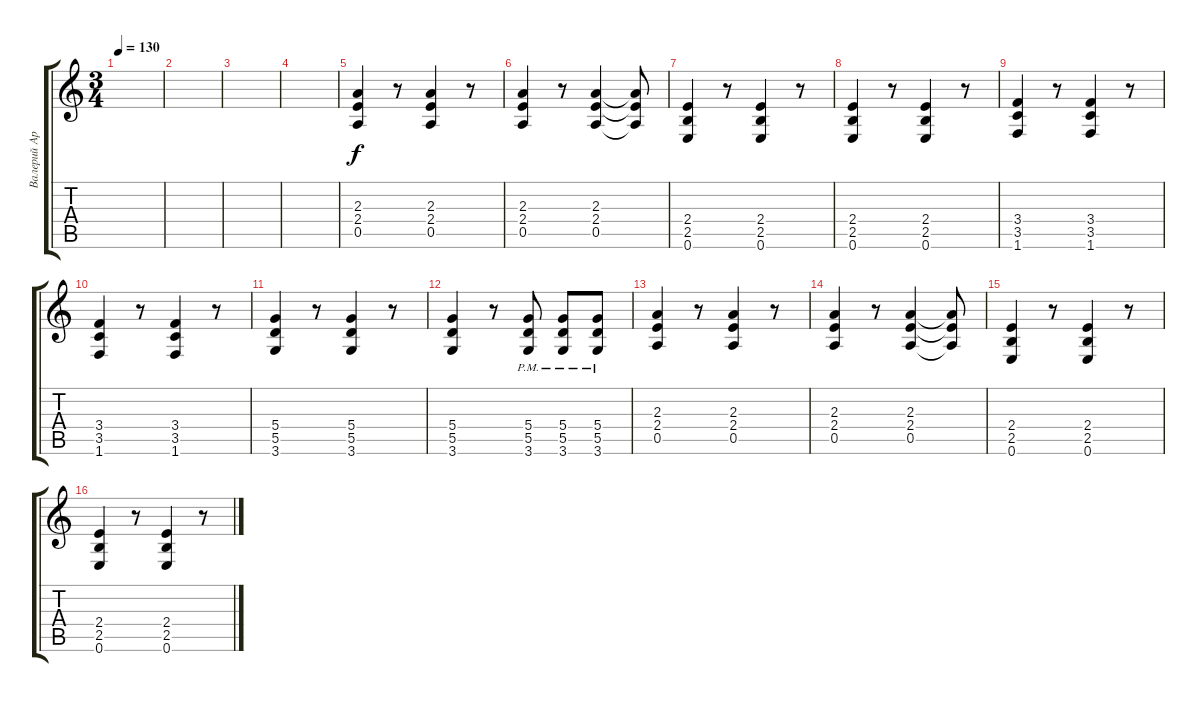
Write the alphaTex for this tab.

\track ("Валерий Аркадин (ритм)" "Валерий Ар") {instrument distortionguitar}
\staff {score tabs}
\tuning (E4 B3 G3 D3 A2 E2) {hide}
\ts (3 4)
\tempo 130
\clef g2
\ks c
|
|
|
|
(2.3 2.4 0.5).4 r.8 (2.3 2.4 0.5).4 r.8 |
(2.3 2.4 0.5).4 r.8 (2.3 2.4 0.5).4 (2.3{t} 2.4{t} 0.5{t}).8 |
(2.4 2.5 0.6).4 r.8 (2.4 2.5 0.6).4 r.8 |
(2.4 2.5 0.6).4 r.8 (2.4 2.5 0.6).4 r.8 |
(3.4 3.5 1.6).4 r.8 (3.4 3.5 1.6).4 r.8 |
(3.4 3.5 1.6).4 r.8 (3.4 3.5 1.6).4 r.8 |
(5.4 5.5 3.6).4 r.8 (5.4 5.5 3.6).4 r.8 |
(5.4 5.5 3.6).4 r.8 (5.4{pm} 5.5{pm} 3.6{pm}).8 (5.4{pm} 5.5{pm} 3.6{pm}).8 (5.4{pm} 5.5{pm} 3.6{pm}).8 |
(2.3 2.4 0.5).4 r.8 (2.3 2.4 0.5).4 r.8 |
(2.3 2.4 0.5).4 r.8 (2.3 2.4 0.5).4 (2.3{t} 2.4{t} 0.5{t}).8 |
(2.4 2.5 0.6).4 r.8 (2.4 2.5 0.6).4 r.8 |
(2.4 2.5 0.6).4 r.8 (2.4 2.5 0.6).4 r.8
